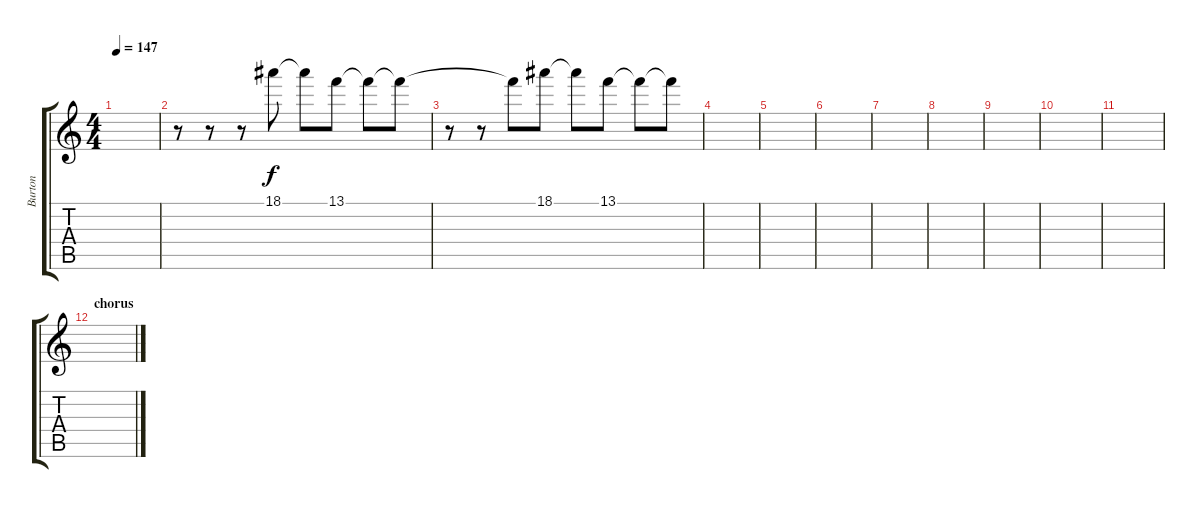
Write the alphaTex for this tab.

\track ("Burton" "Burton") {instrument contrabass}
\staff {score tabs}
\tuning (E4 B3 G3 D3 A2 E2) {hide}
\ts (4 4)
\tempo 147
\clef g2
\ks c
|
r.8{volume 7} r.8 r.8 18.1.8 18.1{t}.8 13.1.8 13.1{t}.8 13.1{t}.8 |
r.8 r.8 13.1{t}.8 18.1.8 18.1{t}.8 13.1.8 13.1{t}.8 13.1{t}.8 |
|
|
|
|
|
|
|
|
\section ("" "chorus")
